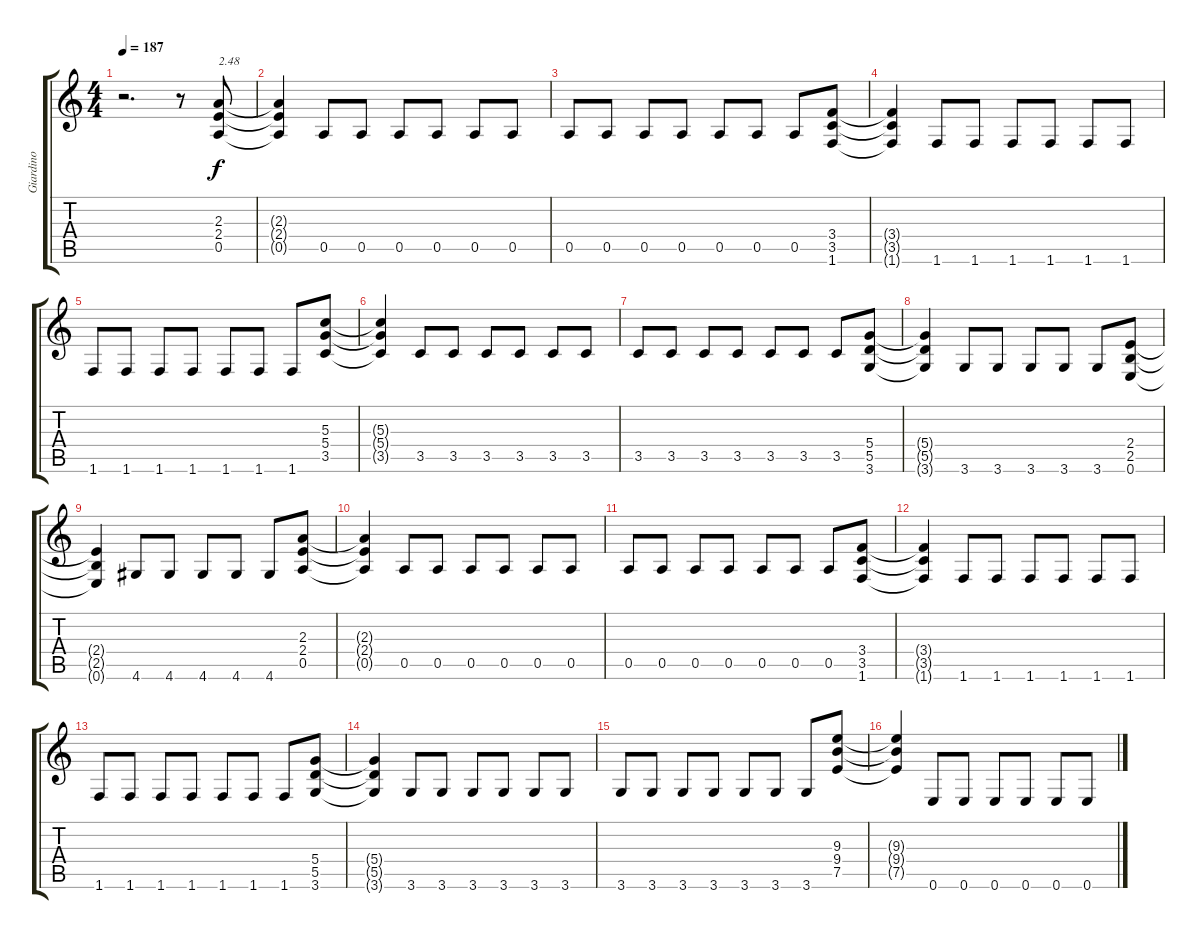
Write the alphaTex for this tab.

\track ("Giardino" "Giardino") {instrument distortionguitar}
\staff {score tabs}
\tuning (E4 B3 G3 D3 A2 E2) {hide}
\ts (4 4)
\tempo 187
\clef g2
\ks c
r.2{d dy f} r.8 (2.3 2.4 0.5).8{txt "2.48"} |
(2.3{t} 2.4{t} 0.5{t}).4 0.5.8 0.5.8 0.5.8 0.5.8 0.5.8 0.5.8 |
0.5.8 0.5.8 0.5.8 0.5.8 0.5.8 0.5.8 0.5.8 (3.4 3.5 1.6).8 |
(3.4{t} 3.5{t} 1.6{t}).4 1.6.8 1.6.8 1.6.8 1.6.8 1.6.8 1.6.8 |
1.6.8 1.6.8 1.6.8 1.6.8 1.6.8 1.6.8 1.6.8 (5.3 5.4 3.5).8 |
(5.3{t} 5.4{t} 3.5{t}).4 3.5.8 3.5.8 3.5.8 3.5.8 3.5.8 3.5.8 |
3.5.8 3.5.8 3.5.8 3.5.8 3.5.8 3.5.8 3.5.8 (5.4 5.5 3.6).8 |
(5.4{t} 5.5{t} 3.6{t}).4 3.6.8 3.6.8 3.6.8 3.6.8 3.6.8 (2.4 2.5 0.6).8 |
(2.4{t} 2.5{t} 0.6{t}).4 4.6.8 4.6.8 4.6.8 4.6.8 4.6.8 (2.3 2.4 0.5).8 |
(2.3{t} 2.4{t} 0.5{t}).4 0.5.8 0.5.8 0.5.8 0.5.8 0.5.8 0.5.8 |
0.5.8 0.5.8 0.5.8 0.5.8 0.5.8 0.5.8 0.5.8 (3.4 3.5 1.6).8 |
(3.4{t} 3.5{t} 1.6{t}).4 1.6.8 1.6.8 1.6.8 1.6.8 1.6.8 1.6.8 |
1.6.8 1.6.8 1.6.8 1.6.8 1.6.8 1.6.8 1.6.8 (5.4 5.5 3.6).8 |
(5.4{t} 5.5{t} 3.6{t}).4 3.6.8 3.6.8 3.6.8 3.6.8 3.6.8 3.6.8 |
3.6.8 3.6.8 3.6.8 3.6.8 3.6.8 3.6.8 3.6.8 (9.3 9.4 7.5).8 |
(9.3{t} 9.4{t} 7.5{t}).4 0.6.8 0.6.8 0.6.8 0.6.8 0.6.8 0.6.8
